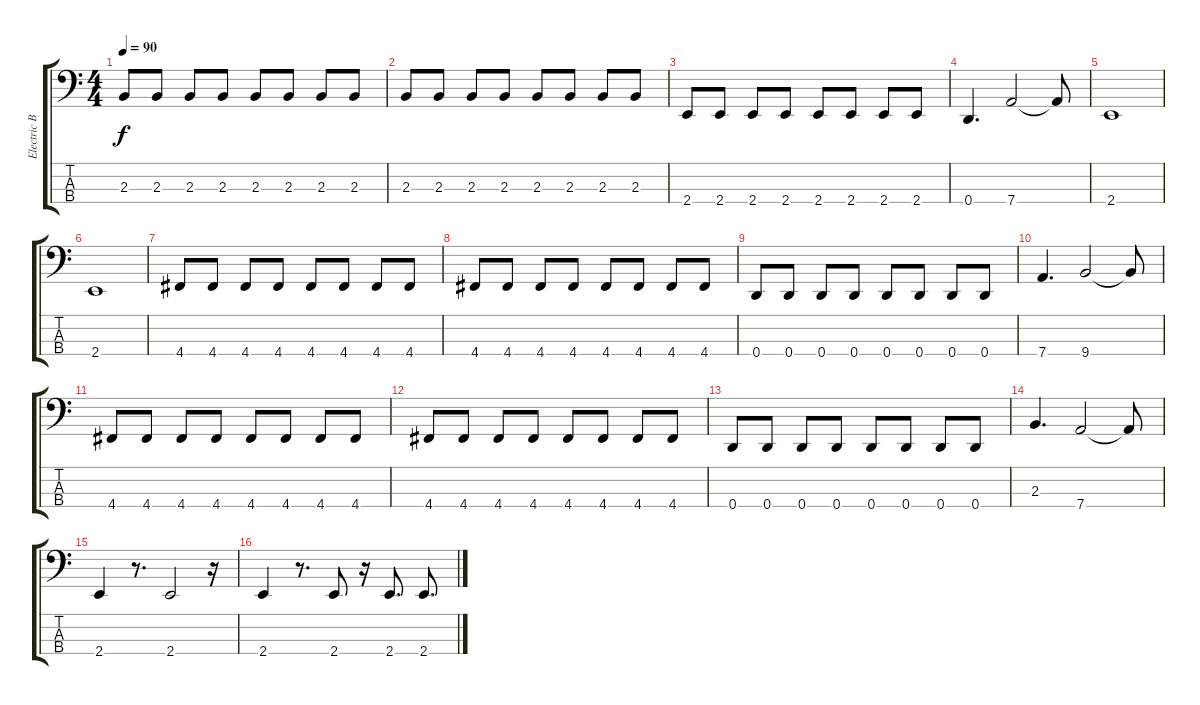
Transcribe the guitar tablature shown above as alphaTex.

\track ("Electric Bass" "Electric B") {instrument electricbassfinger}
\staff {score tabs}
\tuning (G2 D2 A1 D1) {hide}
\ts (4 4)
\tempo 90
\clef f4
\ks c
2.3.8{dy f} 2.3.8 2.3.8 2.3.8 2.3.8 2.3.8 2.3.8 2.3.8 |
2.3.8 2.3.8 2.3.8 2.3.8 2.3.8 2.3.8 2.3.8 2.3.8 |
2.4.8 2.4.8 2.4.8 2.4.8 2.4.8 2.4.8 2.4.8 2.4.8 |
0.4.4{d} 7.4.2 7.4{t}.8 |
2.4.1 |
2.4.1 |
4.4.8 4.4.8 4.4.8 4.4.8 4.4.8 4.4.8 4.4.8 4.4.8 |
4.4.8 4.4.8 4.4.8 4.4.8 4.4.8 4.4.8 4.4.8 4.4.8 |
0.4.8 0.4.8 0.4.8 0.4.8 0.4.8 0.4.8 0.4.8 0.4.8 |
7.4.4{d} 9.4.2 9.4{t}.8 |
4.4.8 4.4.8 4.4.8 4.4.8 4.4.8 4.4.8 4.4.8 4.4.8 |
4.4.8 4.4.8 4.4.8 4.4.8 4.4.8 4.4.8 4.4.8 4.4.8 |
0.4.8 0.4.8 0.4.8 0.4.8 0.4.8 0.4.8 0.4.8 0.4.8 |
2.3.4{d} 7.4.2 7.4{t}.8 |
2.4.4 r.8{d} 2.4.2 r.16 |
2.4.4 r.8{d} 2.4.8 r.16 2.4.8{d} 2.4.8{d}
